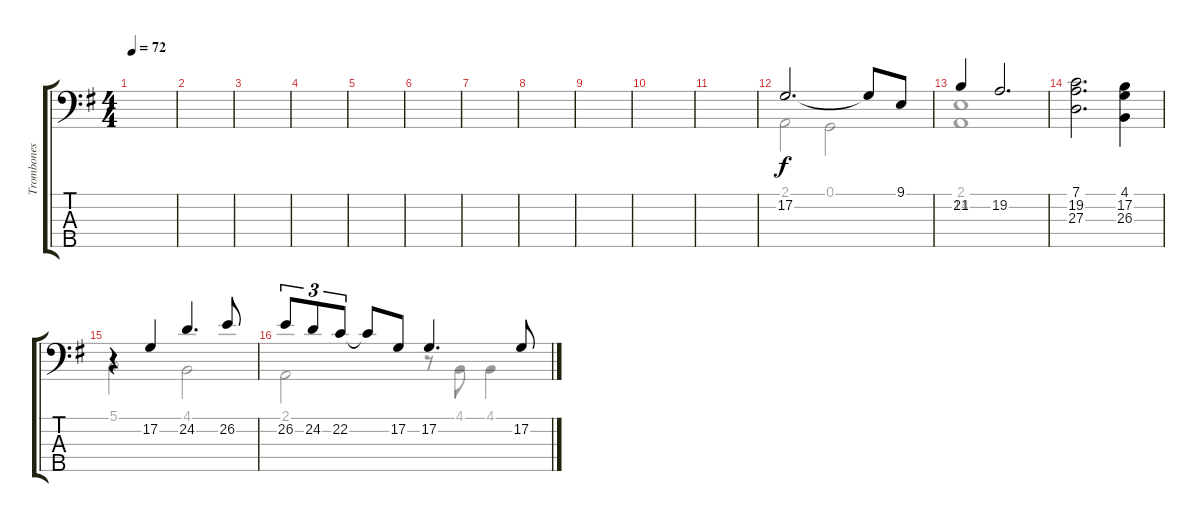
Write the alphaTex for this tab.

\track ("Trombones" "Trombones") {instrument trombone}
\staff {score tabs}
\tuning (G2 D2 A1 E1 B0) {hide}
\voice
\ts (4 4)
\tempo 72
\clef f4
\ks g
|
|
|
|
|
|
|
|
|
|
|
17.2.2{d} 17.2{t}.8 9.1.8 |
21.2.4 19.2.2{d} |
(7.1 19.2 27.3).2{d} (4.1 17.2 26.3).4 |
r.4 17.2.4 24.2.4{d} 26.2.8 |
26.2.8{tu (3 2)} 24.2.8{tu (3 2)} 22.2.8{tu (3 2)} 22.2{t}.8 17.2.8 17.2.4{d} 17.2.8
\voice
\clef f4
\ottava regular
\simile none
\ks g
|
|
|
|
|
|
|
|
|
|
|
2.1.2 0.1.2 |
(2.1 14.2).1 |
|
5.1.2 4.1.2 |
2.1.2 r.8 4.1.8 4.1.4
